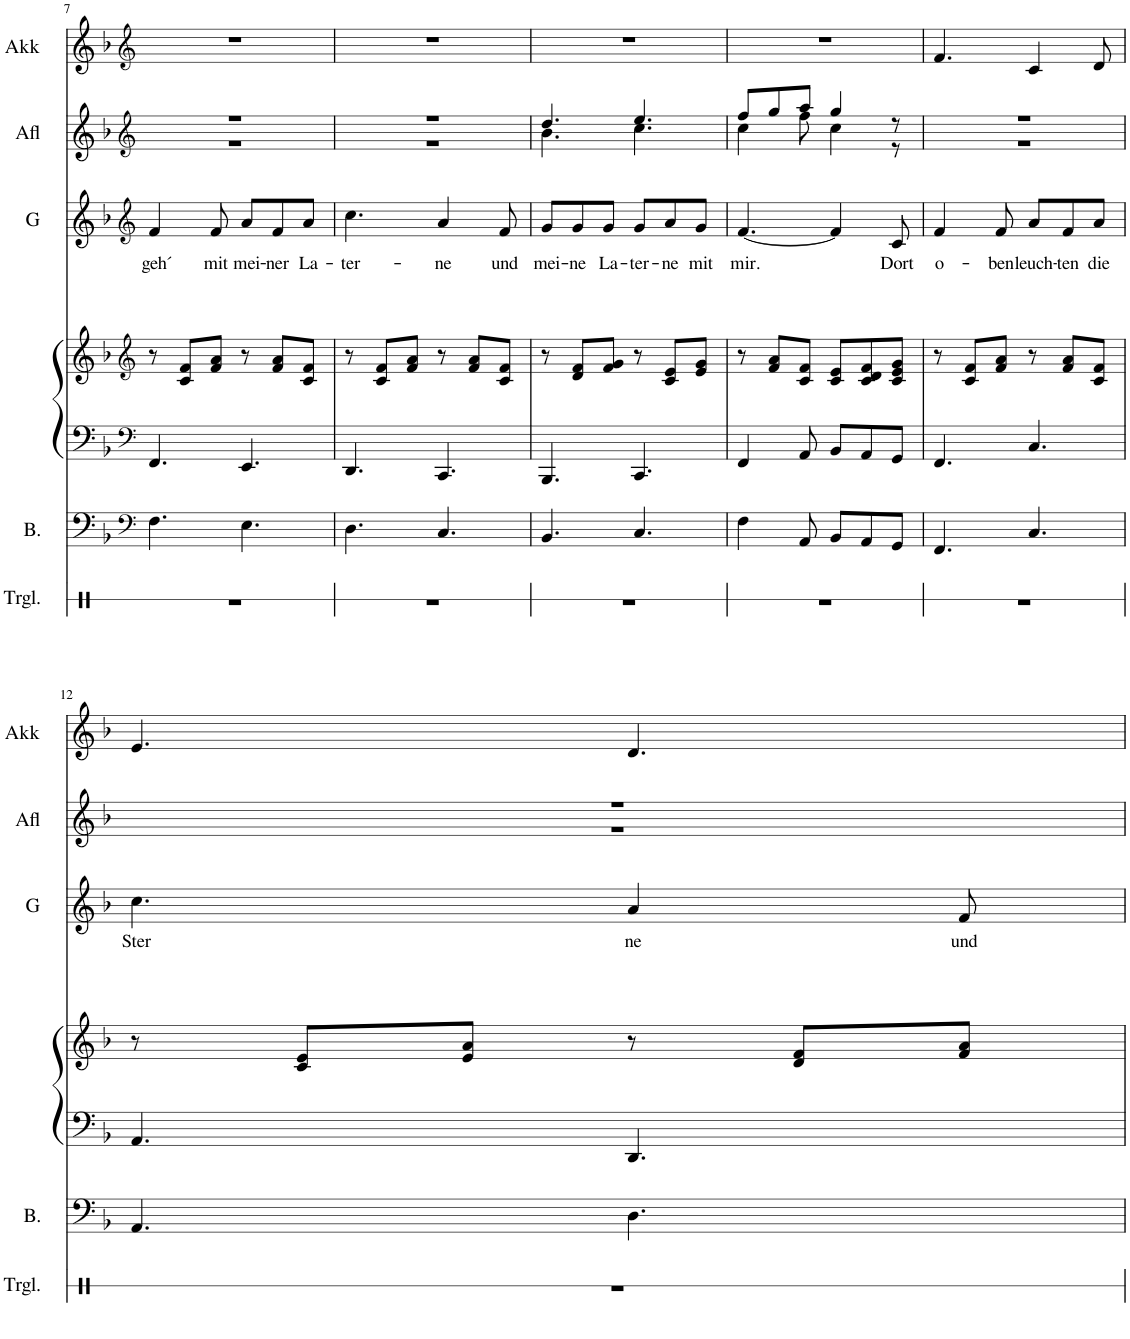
**kern	**kern	**kern	**kern	**kern	**text	**kern	**kern
*part6	*part5	*part4	*part4	*part3	*part3	*part2	*part1
*staff7	*staff6	*staff5	*staff4	*staff3	*staff3	*staff2	*staff1
*I"Triangel	*I"Bass	*I"Klavier links	*	*I"Gesang	*	*I"Altflöten	*I"Akkordeon
*I'Trgl.	*I'B.	*	*	*I'G	*	*I'Afl	*I'Akk
!!LO:PB:g=z
*clefX	*clefF4	*clefF4	*clefG2	*clefG2	*	*clefG2	*clefG2
*	*Trd7c12	*	*	*	*	*	*
*k[]	*k[b-]	*k[b-]	*k[b-]	*k[b-]	*	*k[b-]	*k[b-]
*M6/8	*M6/8	*M6/8	*M6/8	*M6/8	*	*M6/8	*M6/8
=7	=7	=7	=7	=7	=7	=7	=7
!	!	!	!	!	!LO:LY:b	!	!
*	*	*	*	*	*	*^	*
2.r	4.F\	4.FF/	8r	4f/	geh´	2.r	2.r	2.r
.	.	.	8c/ 8f/L	.	.	.	.	.
!	!	!	!	!	!LO:LY:b	!	!	!
.	.	.	8f/ 8a/J	8f/	mit	.	.	.
!	!	!	!	!	!LO:LY:b	!	!	!
.	4.E\	4.EE/	8r	8a/L	mei-	.	.	.
!	!	!	!	!	!LO:LY:b	!	!	!
.	.	.	8f/ 8a/L	8f/	ner	.	.	.
!	!	!	!	!	!LO:LY:b	!	!	!
.	.	.	8c/ 8f/J	8a/J	La-	.	.	.
=8	=8	=8	=8	=8	=8	=8	=8	=8
!	!	!	!	!	!LO:LY:b	!	!	!
2.r	4.D\	4.DD/	8r	4.cc\	ter-	2.r	2.r	2.r
.	.	.	8c/ 8f/L	.	.	.	.	.
.	.	.	8f/ 8a/J	.	.	.	.	.
!	!	!	!	!	!LO:LY:b	!	!	!
.	4.C/	4.CC/	8r	4a/	ne	.	.	.
.	.	.	8f/ 8a/L	.	.	.	.	.
!	!	!	!	!	!LO:LY:b	!	!	!
.	.	.	8c/ 8f/J	8f/	und	.	.	.
=9	=9	=9	=9	=9	=9	=9	=9	=9
!	!	!	!	!	!LO:LY:b	!	!	!
2.r	4.BB-/	4.BBB-/	8r	8g/L	mei-	4.dd/	4.b-\	2.r
!	!	!	!	!	!LO:LY:b	!	!	!
.	.	.	8d/ 8f/L	8g/	ne	.	.	.
!	!	!	!	!	!LO:LY:b	!	!	!
.	.	.	8f/ 8g/J	8g/J	La-	.	.	.
!	!	!	!	!	!LO:LY:b	!	!	!
.	4.C/	4.CC/	8r	8g/L	ter-	4.ee/	4.cc\	.
!	!	!	!	!	!LO:LY:b	!	!	!
.	.	.	8c/ 8e/L	8a/	ne	.	.	.
!	!	!	!	!	!LO:LY:b	!	!	!
.	.	.	8e/ 8g/J	8g/J	mit	.	.	.
=10	=10	=10	=10	=10	=10	=10	=10	=10
!	!	!	!	!	!LO:LY:b	!	!	!
2.r	4F\	4FF/	8r	[4.f/	mir.	8ff/L	4cc\	2.r
.	.	.	8f/ 8a/L	.	.	8gg/	.	.
.	8AA/	8AA/	8c/ 8f/J	.	.	8aa/J	8ff\	.
.	8BB-/L	8BB-/L	8c/ 8e/L	4f/]	.	4gg/	4cc\	.
.	8AA/	8AA/	8c/ 8d/ 8f/	.	.	.	.	.
!	!	!	!	!	!LO:LY:b	!	!	!
.	8GG/J	8GG/J	8c/ 8e/ 8g/J	8c/	Dort	8r	8r	.
=11	=11	=11	=11	=11	=11	=11	=11	=11
!	!	!	!	!	!LO:LY:b	!	!	!
2.r	4.FF/	4.FF/	8r	4f/	o-	2.r	2.r	4.f/
.	.	.	8c/ 8f/L	.	.	.	.	.
!	!	!	!	!	!LO:LY:b	!	!	!
.	.	.	8f/ 8a/J	8f/	ben	.	.	.
!	!	!	!	!	!LO:LY:b	!	!	!
.	4.C/	4.C/	8r	8a/L	leuch-	.	.	4c/
!	!	!	!	!	!LO:LY:b	!	!	!
.	.	.	8f/ 8a/L	8f/	ten	.	.	.
!	!	!	!	!	!LO:LY:b	!	!	!
.	.	.	8c/ 8f/J	8a/J	die	.	.	8d/
!!LO:LB:g=z
=12	=12	=12	=12	=12	=12	=12	=12	=12
!	!	!	!	!	!LO:LY:b	!	!	!
2.r	4.AA/	4.AA/	8r	4.cc\	Ster	2.r	2.r	4.e/
.	.	.	8c/ 8e/L	.	.	.	.	.
.	.	.	8e/ 8a/J	.	.	.	.	.
!	!	!	!	!	!LO:LY:b	!	!	!
.	4.D\	4.DD/	8r	4a/	ne	.	.	4.d/
.	.	.	8d/ 8f/L	.	.	.	.	.
!	!	!	!	!	!LO:LY:b	!	!	!
.	.	.	8f/ 8a/J	8f/	und	.	.	.
*	*	*	*	*	*	*v	*v	*
=	=	=	=	=	=	=	=
*-	*-	*-	*-	*-	*-	*-	*-
